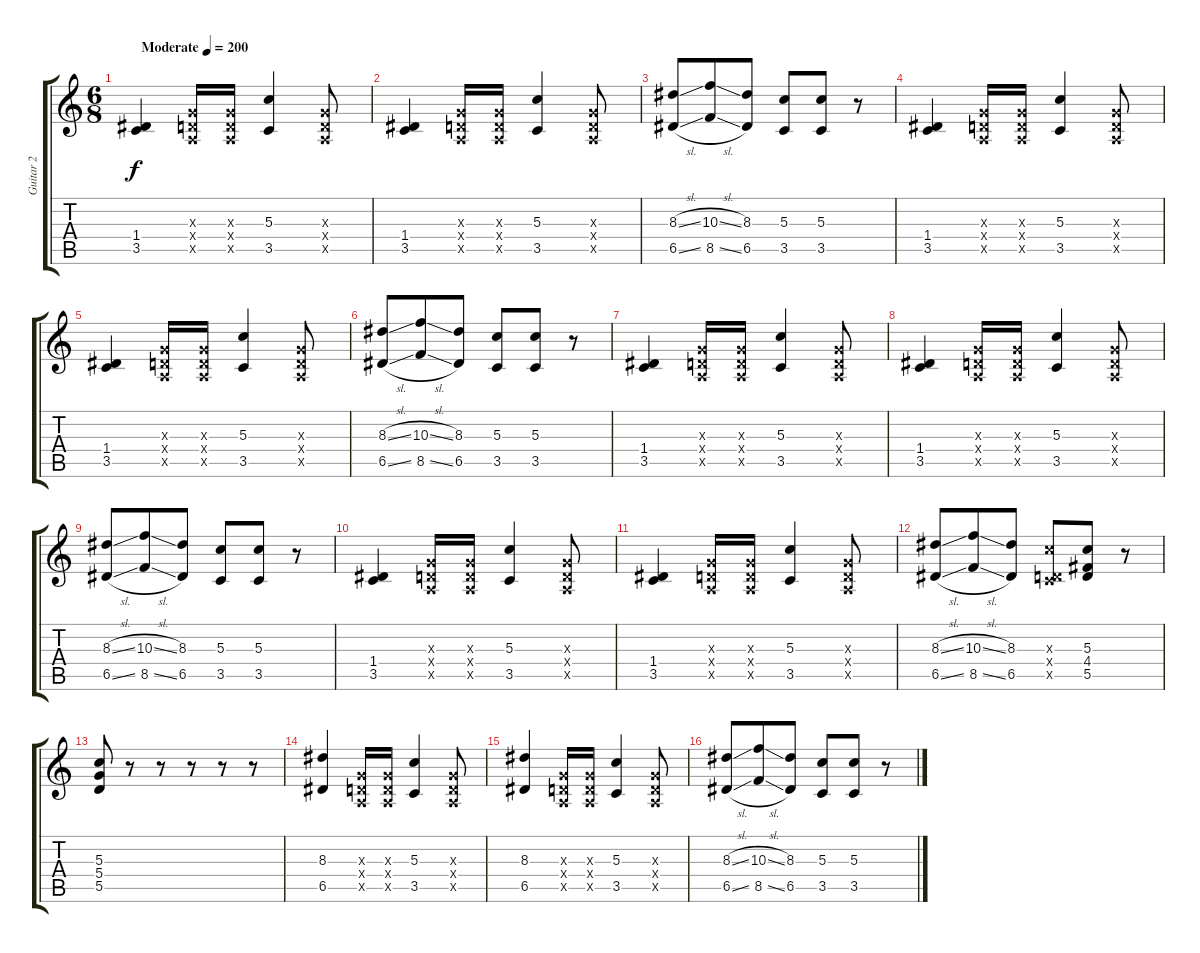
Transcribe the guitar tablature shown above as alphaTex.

\track ("Guitar 2" "Guitar 2") {instrument distortionguitar}
\staff {score tabs}
\tuning (E4 B3 G3 D3 A2 E2) {hide}
\ts (6 8)
\tempo (200 "Moderate")
\clef g2
\ks c
(1.4 3.5).4{dy f instrument distortionguitar} (0.3{x} 0.4{x} 0.5{x}).16 (0.3{x} 0.4{x} 0.5{x}).16 (5.3 3.5).4 (0.3{x} 0.4{x} 0.5{x}).8 |
(1.4 3.5).4 (0.3{x} 0.4{x} 0.5{x}).16 (0.3{x} 0.4{x} 0.5{x}).16 (5.3 3.5).4 (0.3{x} 0.4{x} 0.5{x}).8 |
(8.3{sl} 6.5{sl}).8 (10.3{sl} 8.5{sl}).8 (8.3 6.5).8 (5.3 3.5).8 (5.3 3.5).8 r.8 |
(1.4 3.5).4 (0.3{x} 0.4{x} 0.5{x}).16 (0.3{x} 0.4{x} 0.5{x}).16 (5.3 3.5).4 (0.3{x} 0.4{x} 0.5{x}).8 |
(1.4 3.5).4 (0.3{x} 0.4{x} 0.5{x}).16 (0.3{x} 0.4{x} 0.5{x}).16 (5.3 3.5).4 (0.3{x} 0.4{x} 0.5{x}).8 |
(8.3{sl} 6.5{sl}).8 (10.3{sl} 8.5{sl}).8 (8.3 6.5).8 (5.3 3.5).8 (5.3 3.5).8 r.8 |
(1.4 3.5).4 (0.3{x} 0.4{x} 0.5{x}).16 (0.3{x} 0.4{x} 0.5{x}).16 (5.3 3.5).4 (0.3{x} 0.4{x} 0.5{x}).8 |
(1.4 3.5).4 (0.3{x} 0.4{x} 0.5{x}).16 (0.3{x} 0.4{x} 0.5{x}).16 (5.3 3.5).4 (0.3{x} 0.4{x} 0.5{x}).8 |
(8.3{sl} 6.5{sl}).8 (10.3{sl} 8.5{sl}).8 (8.3 6.5).8 (5.3 3.5).8 (5.3 3.5).8 r.8 |
(1.4 3.5).4 (0.3{x} 0.4{x} 0.5{x}).16 (0.3{x} 0.4{x} 0.5{x}).16 (5.3 3.5).4 (0.3{x} 0.4{x} 0.5{x}).8 |
(1.4 3.5).4 (0.3{x} 0.4{x} 0.5{x}).16 (0.3{x} 0.4{x} 0.5{x}).16 (5.3 3.5).4 (0.3{x} 0.4{x} 0.5{x}).8 |
(8.3{sl} 6.5{sl}).8 (10.3{sl} 8.5{sl}).8 (8.3 6.5).8 (5.3{x} 0.4{x} 3.5{x}).8 (5.3 4.4 5.5).8 r.8 |
(5.3 5.4 5.5).8 r.8 r.8 r.8 r.8 r.8 |
(8.3 6.5).4 (0.3{x} 0.4{x} 0.5{x}).16 (0.3{x} 0.4{x} 0.5{x}).16 (5.3 3.5).4 (0.3{x} 0.4{x} 0.5{x}).8 |
(8.3 6.5).4 (0.3{x} 0.4{x} 0.5{x}).16 (0.3{x} 0.4{x} 0.5{x}).16 (5.3 3.5).4 (0.3{x} 0.4{x} 0.5{x}).8 |
(8.3{sl} 6.5{sl}).8 (10.3{sl} 8.5{sl}).8 (8.3 6.5).8 (5.3 3.5).8 (5.3 3.5).8 r.8
